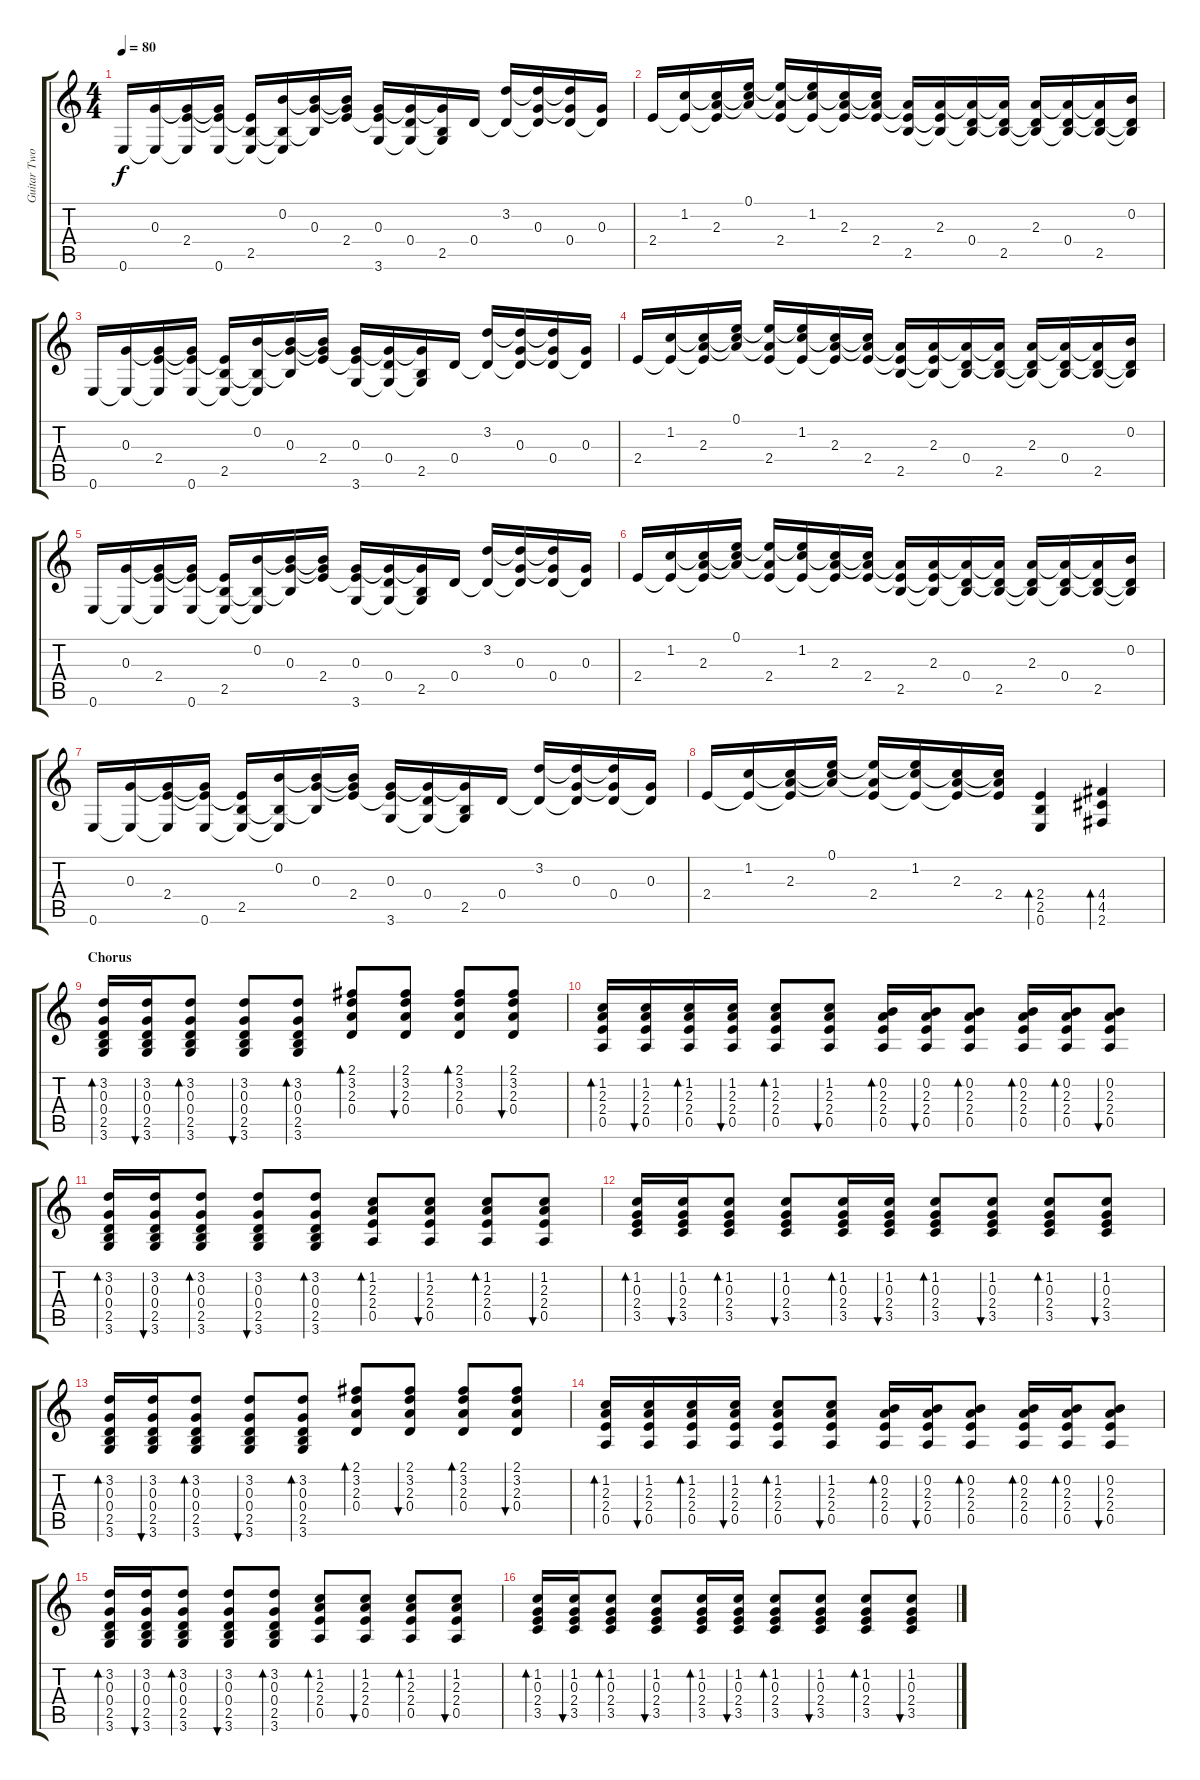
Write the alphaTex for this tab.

\track ("Guitar Two" "Guitar Two") {instrument electricguitarjazz}
\staff {score tabs}
\tuning (E4 B3 G3 D3 A2 E2) {hide}
\ts (4 4)
\tempo 80
\clef g2
\ks c
0.6.16{dy f} (0.3 0.6{t}).16 (0.3{t} 2.4 0.6{t}).16 (0.3{t} 2.4{t} 0.6).16 (2.4{t} 2.5 0.6{t}).16 (0.2 2.5{t} 0.6{t}).16 (0.2{t} 0.3 2.5{t}).16 (0.2{t} 0.3{t} 2.4).16 (0.3 2.4{t} 3.6).16 (0.3{t} 0.4 3.6{t}).16 (0.3{t} 2.5 3.6{t}).16 0.4.16 (3.2 0.4{t}).16 (3.2{t} 0.3 0.4{t}).16 (3.2{t} 0.3{t} 0.4).16 (0.3 0.4{t}).16 |
2.4.16 (1.2 2.4{t}).16 (1.2{t} 2.3 2.4{t}).16 (0.1 1.2{t} 2.3{t}).16 (0.1{t} 2.3{t} 2.4).16 (0.1{t} 1.2 2.4{t}).16 (1.2{t} 2.3 2.4{t}).16 (1.2{t} 2.3{t} 2.4).16 (2.3{t} 2.4{t} 2.5).16 (2.3 2.4{t} 2.5{t}).16 (2.3{t} 0.4 2.5{t}).16 (2.3{t} 0.4{t} 2.5).16 (2.3 0.4{t} 2.5{t}).16 (2.3{t} 0.4 2.5{t}).16 (2.3{t} 0.4{t} 2.5).16 (0.2 0.4{t} 2.5{t}).16 |
0.6.16 (0.3 0.6{t}).16 (0.3{t} 2.4 0.6{t}).16 (0.3{t} 2.4{t} 0.6).16 (2.4{t} 2.5 0.6{t}).16 (0.2 2.5{t} 0.6{t}).16 (0.2{t} 0.3 2.5{t}).16 (0.2{t} 0.3{t} 2.4).16 (0.3 2.4{t} 3.6).16 (0.3{t} 0.4 3.6{t}).16 (0.3{t} 2.5 3.6{t}).16 0.4.16 (3.2 0.4{t}).16 (3.2{t} 0.3 0.4{t}).16 (3.2{t} 0.3{t} 0.4).16 (0.3 0.4{t}).16 |
2.4.16 (1.2 2.4{t}).16 (1.2{t} 2.3 2.4{t}).16 (0.1 1.2{t} 2.3{t}).16 (0.1{t} 2.3{t} 2.4).16 (0.1{t} 1.2 2.4{t}).16 (1.2{t} 2.3 2.4{t}).16 (1.2{t} 2.3{t} 2.4).16 (2.3{t} 2.4{t} 2.5).16 (2.3 2.4{t} 2.5{t}).16 (2.3{t} 0.4 2.5{t}).16 (2.3{t} 0.4{t} 2.5).16 (2.3 0.4{t} 2.5{t}).16 (2.3{t} 0.4 2.5{t}).16 (2.3{t} 0.4{t} 2.5).16 (0.2 0.4{t} 2.5{t}).16 |
0.6.16 (0.3 0.6{t}).16 (0.3{t} 2.4 0.6{t}).16 (0.3{t} 2.4{t} 0.6).16 (2.4{t} 2.5 0.6{t}).16 (0.2 2.5{t} 0.6{t}).16 (0.2{t} 0.3 2.5{t}).16 (0.2{t} 0.3{t} 2.4).16 (0.3 2.4{t} 3.6).16 (0.3{t} 0.4 3.6{t}).16 (0.3{t} 2.5 3.6{t}).16 0.4.16 (3.2 0.4{t}).16 (3.2{t} 0.3 0.4{t}).16 (3.2{t} 0.3{t} 0.4).16 (0.3 0.4{t}).16 |
2.4.16 (1.2 2.4{t}).16 (1.2{t} 2.3 2.4{t}).16 (0.1 1.2{t} 2.3{t}).16 (0.1{t} 2.3{t} 2.4).16 (0.1{t} 1.2 2.4{t}).16 (1.2{t} 2.3 2.4{t}).16 (1.2{t} 2.3{t} 2.4).16 (2.3{t} 2.4{t} 2.5).16 (2.3 2.4{t} 2.5{t}).16 (2.3{t} 0.4 2.5{t}).16 (2.3{t} 0.4{t} 2.5).16 (2.3 0.4{t} 2.5{t}).16 (2.3{t} 0.4 2.5{t}).16 (2.3{t} 0.4{t} 2.5).16 (0.2 0.4{t} 2.5{t}).16 |
0.6.16 (0.3 0.6{t}).16 (0.3{t} 2.4 0.6{t}).16 (0.3{t} 2.4{t} 0.6).16 (2.4{t} 2.5 0.6{t}).16 (0.2 2.5{t} 0.6{t}).16 (0.2{t} 0.3 2.5{t}).16 (0.2{t} 0.3{t} 2.4).16 (0.3 2.4{t} 3.6).16 (0.3{t} 0.4 3.6{t}).16 (0.3{t} 2.5 3.6{t}).16 0.4.16 (3.2 0.4{t}).16 (3.2{t} 0.3 0.4{t}).16 (3.2{t} 0.3{t} 0.4).16 (0.3 0.4{t}).16 |
2.4.16 (1.2 2.4{t}).16 (1.2{t} 2.3 2.4{t}).16 (0.1 1.2{t} 2.3{t}).16 (0.1{t} 2.3{t} 2.4).16 (0.1{t} 1.2 2.4{t}).16 (1.2{t} 2.3 2.4{t}).16 (1.2{t} 2.3{t} 2.4).16 (2.4 2.5 0.6).4{bd 120} (4.4 4.5 2.6).4{bd 120} |
\section ("" "Chorus")
(3.2 0.3 0.4 2.5 3.6).16{bd 60} (3.2 0.3 0.4 2.5 3.6).16{bu 60} (3.2 0.3 0.4 2.5 3.6).8{bd 60} (3.2 0.3 0.4 2.5 3.6).8{bu 60} (3.2 0.3 0.4 2.5 3.6).8{bd 60} (2.1 3.2 2.3 0.4).8{bd 60} (2.1 3.2 2.3 0.4).8{bu 60} (2.1 3.2 2.3 0.4).8{bd 60} (2.1 3.2 2.3 0.4).8{bu 60} |
(1.2 2.3 2.4 0.5).16{bd 60} (1.2 2.3 2.4 0.5).16{bu 60} (1.2 2.3 2.4 0.5).16{bd 60} (1.2 2.3 2.4 0.5).16{bu 60} (1.2 2.3 2.4 0.5).8{bd 60} (1.2 2.3 2.4 0.5).8{bu 60} (0.2 2.3 2.4 0.5).16{bd 60} (0.2 2.3 2.4 0.5).16{bu 60} (0.2 2.3 2.4 0.5).8{bd 60} (0.2 2.3 2.4 0.5).16{bd 60} (0.2 2.3 2.4 0.5).16{bd 60} (0.2 2.3 2.4 0.5).8{bu 60} |
(3.2 0.3 0.4 2.5 3.6).16{bd 60} (3.2 0.3 0.4 2.5 3.6).16{bu 60} (3.2 0.3 0.4 2.5 3.6).8{bd 60} (3.2 0.3 0.4 2.5 3.6).8{bu 60} (3.2 0.3 0.4 2.5 3.6).8{bd 60} (1.2 2.3 2.4 0.5).8{bd 60} (1.2 2.3 2.4 0.5).8{bu 60} (1.2 2.3 2.4 0.5).8{bd 60} (1.2 2.3 2.4 0.5).8{bu 60} |
(1.2 0.3 2.4 3.5).16{bd 60} (1.2 0.3 2.4 3.5).16{bu 60} (1.2 0.3 2.4 3.5).8{bd 60} (1.2 0.3 2.4 3.5).8{bu 60} (1.2 0.3 2.4 3.5).16{bd 60} (1.2 0.3 2.4 3.5).16{bu 60} (1.2 0.3 2.4 3.5).8{bd 60} (1.2 0.3 2.4 3.5).8{bu 60} (1.2 0.3 2.4 3.5).8{bd 60} (1.2 0.3 2.4 3.5).8{bu 60} |
(3.2 0.3 0.4 2.5 3.6).16{bd 60} (3.2 0.3 0.4 2.5 3.6).16{bu 60} (3.2 0.3 0.4 2.5 3.6).8{bd 60} (3.2 0.3 0.4 2.5 3.6).8{bu 60} (3.2 0.3 0.4 2.5 3.6).8{bd 60} (2.1 3.2 2.3 0.4).8{bd 60} (2.1 3.2 2.3 0.4).8{bu 60} (2.1 3.2 2.3 0.4).8{bd 60} (2.1 3.2 2.3 0.4).8{bu 60} |
(1.2 2.3 2.4 0.5).16{bd 60} (1.2 2.3 2.4 0.5).16{bu 60} (1.2 2.3 2.4 0.5).16{bd 60} (1.2 2.3 2.4 0.5).16{bu 60} (1.2 2.3 2.4 0.5).8{bd 60} (1.2 2.3 2.4 0.5).8{bu 60} (0.2 2.3 2.4 0.5).16{bd 60} (0.2 2.3 2.4 0.5).16{bu 60} (0.2 2.3 2.4 0.5).8{bd 60} (0.2 2.3 2.4 0.5).16{bd 60} (0.2 2.3 2.4 0.5).16{bd 60} (0.2 2.3 2.4 0.5).8{bu 60} |
(3.2 0.3 0.4 2.5 3.6).16{bd 60} (3.2 0.3 0.4 2.5 3.6).16{bu 60} (3.2 0.3 0.4 2.5 3.6).8{bd 60} (3.2 0.3 0.4 2.5 3.6).8{bu 60} (3.2 0.3 0.4 2.5 3.6).8{bd 60} (1.2 2.3 2.4 0.5).8{bd 60} (1.2 2.3 2.4 0.5).8{bu 60} (1.2 2.3 2.4 0.5).8{bd 60} (1.2 2.3 2.4 0.5).8{bu 60} |
(1.2 0.3 2.4 3.5).16{bd 60} (1.2 0.3 2.4 3.5).16{bu 60} (1.2 0.3 2.4 3.5).8{bd 60} (1.2 0.3 2.4 3.5).8{bu 60} (1.2 0.3 2.4 3.5).16{bd 60} (1.2 0.3 2.4 3.5).16{bu 60} (1.2 0.3 2.4 3.5).8{bd 60} (1.2 0.3 2.4 3.5).8{bu 60} (1.2 0.3 2.4 3.5).8{bd 60} (1.2 0.3 2.4 3.5).8{bu 60}
